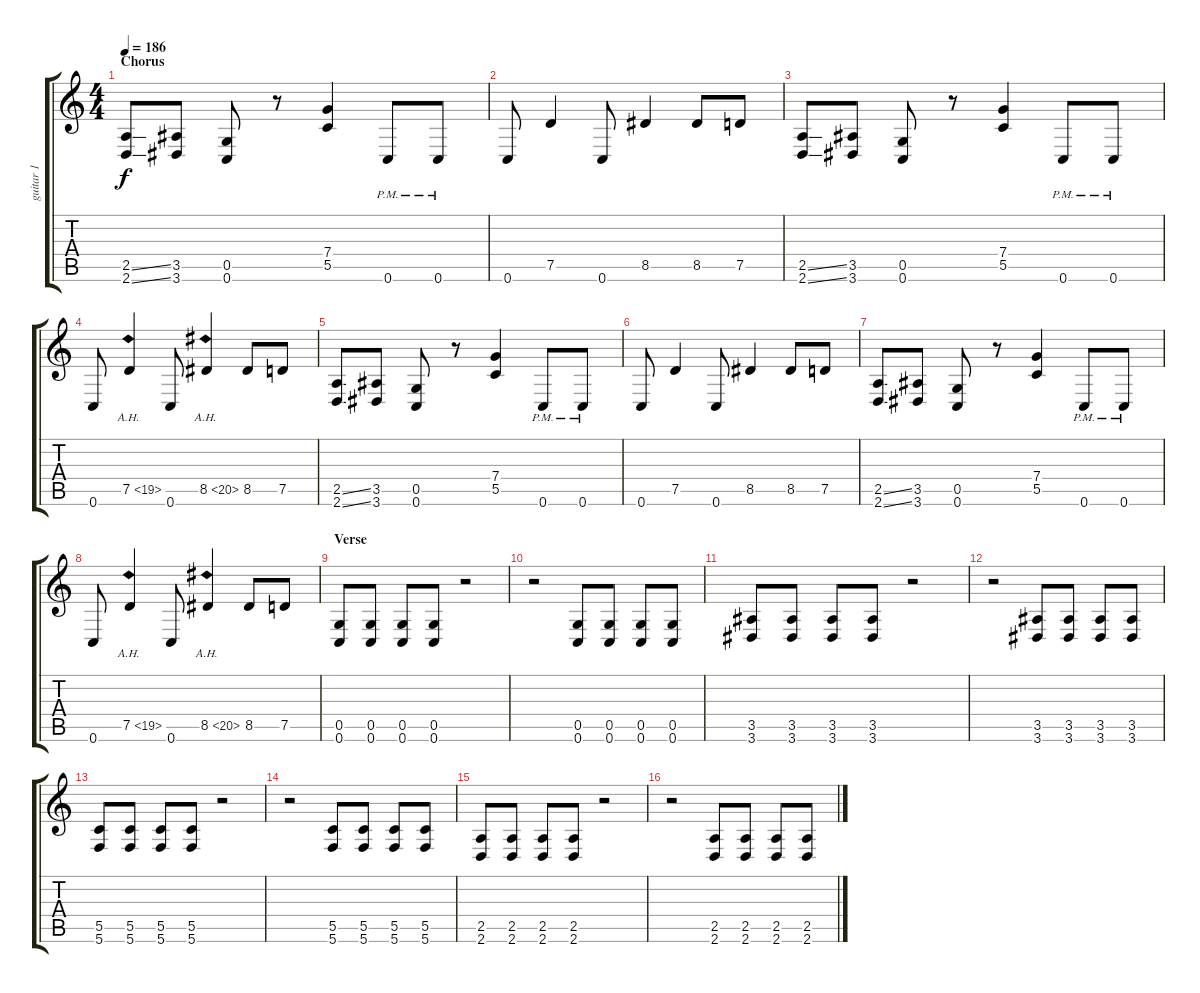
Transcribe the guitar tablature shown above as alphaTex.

\track ("guitar 1" "guitar 1") {instrument distortionguitar}
\staff {score tabs}
\tuning (D4 A3 F3 C3 G2 C2) {hide}
\ts (4 4)
\section ("" "Chorus")
\tempo 186
\clef g2
\ks c
(2.5{ss} 2.6{ss}).8{dy f} (3.5 3.6).8 (0.5 0.6).8 r.8 (7.4 5.5).4 0.6{pm}.8 0.6{pm}.8 |
0.6.8 7.5.4 0.6.8 8.5.4 8.5.8 7.5.8 |
(2.5{ss} 2.6{ss}).8 (3.5 3.6).8 (0.5 0.6).8 r.8 (7.4 5.5).4 0.6{pm}.8 0.6{pm}.8 |
0.6.8 7.5{ah 12}.4 0.6.8 8.5{ah 12}.4 8.5.8 7.5.8 |
(2.5{ss} 2.6{ss}).8 (3.5 3.6).8 (0.5 0.6).8 r.8 (7.4 5.5).4 0.6{pm}.8 0.6{pm}.8 |
0.6.8 7.5.4 0.6.8 8.5.4 8.5.8 7.5.8 |
(2.5{ss} 2.6{ss}).8 (3.5 3.6).8 (0.5 0.6).8 r.8 (7.4 5.5).4 0.6{pm}.8 0.6{pm}.8 |
0.6.8 7.5{ah 12}.4 0.6.8 8.5{ah 12}.4 8.5.8 7.5.8 |
\section ("" "Verse")
(0.5 0.6).8 (0.5 0.6).8 (0.5 0.6).8 (0.5 0.6).8 r.2 |
r.2 (0.5 0.6).8 (0.5 0.6).8 (0.5 0.6).8 (0.5 0.6).8 |
(3.5 3.6).8 (3.5 3.6).8 (3.5 3.6).8 (3.5 3.6).8 r.2 |
r.2 (3.5 3.6).8 (3.5 3.6).8 (3.5 3.6).8 (3.5 3.6).8 |
(5.5 5.6).8 (5.5 5.6).8 (5.5 5.6).8 (5.5 5.6).8 r.2 |
r.2 (5.5 5.6).8 (5.5 5.6).8 (5.5 5.6).8 (5.5 5.6).8 |
(2.5 2.6).8 (2.5 2.6).8 (2.5 2.6).8 (2.5 2.6).8 r.2 |
r.2 (2.5 2.6).8 (2.5 2.6).8 (2.5 2.6).8 (2.5 2.6).8
